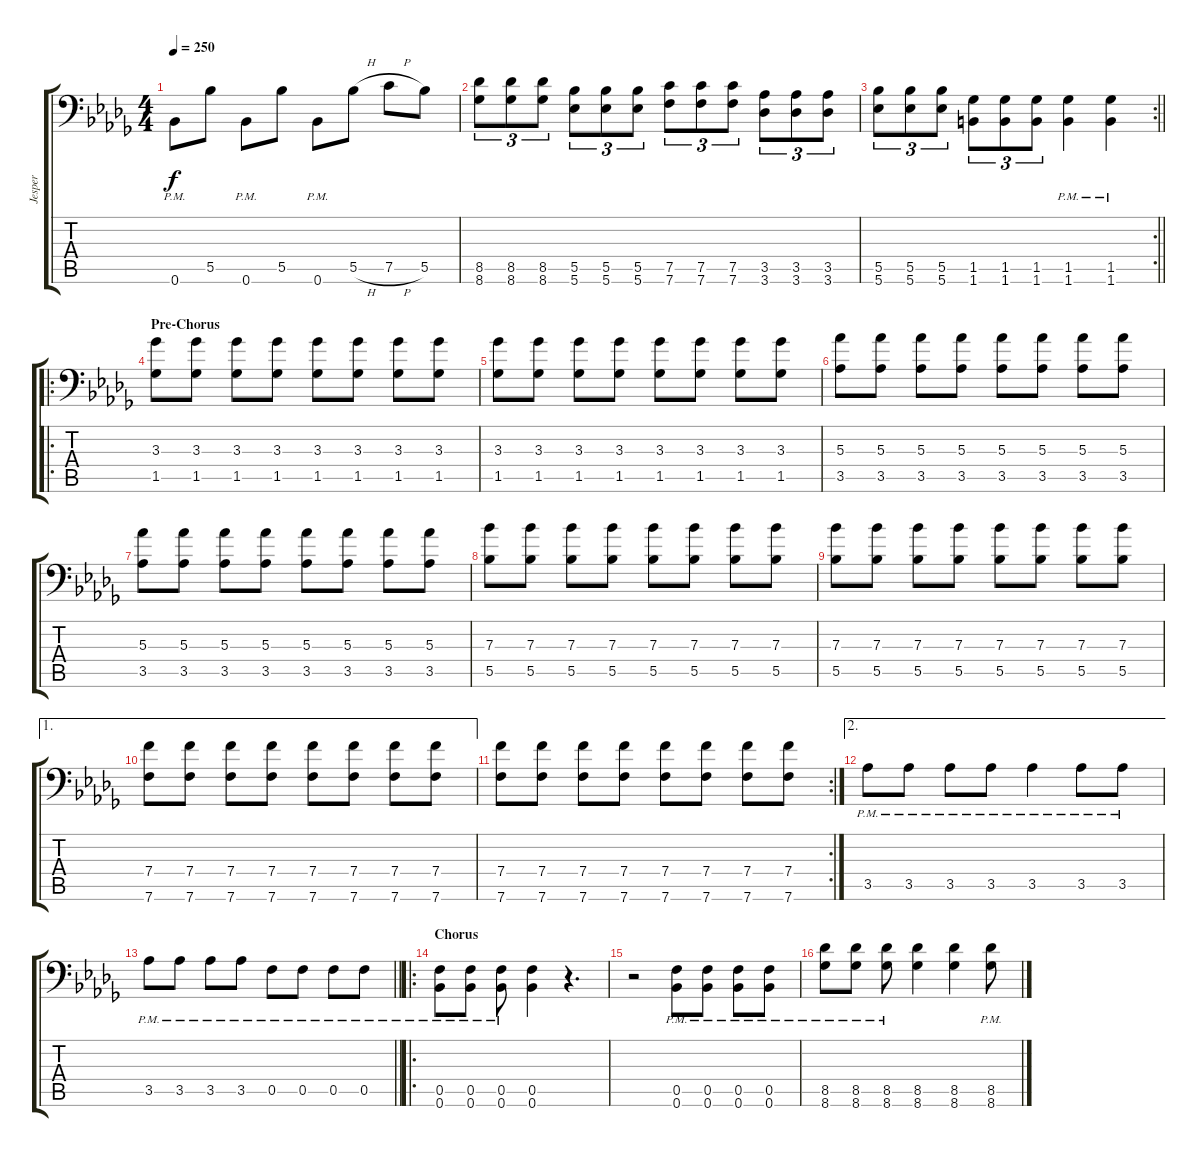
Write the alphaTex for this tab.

\track ("Jesper" "Jesper") {instrument distortionguitar}
\staff {score tabs}
\tuning (C4 G3 Eb3 Bb2 F2 Bb1) {hide}
\ts (4 4)
\tempo 250
\clef f4
\ks bbminor
0.6{pm}.8{dy f} 5.5.8 0.6{pm}.8 5.5.8 0.6{pm}.8 5.5{h}.8 7.5{h}.8 5.5.8 |
(8.5 8.6).8{tu (3 2)} (8.5 8.6).8{tu (3 2)} (8.5 8.6).8{tu (3 2)} (5.5 5.6).8{tu (3 2)} (5.5 5.6).8{tu (3 2)} (5.5 5.6).8{tu (3 2)} (7.5 7.6).8{tu (3 2)} (7.5 7.6).8{tu (3 2)} (7.5 7.6).8{tu (3 2)} (3.5 3.6).8{tu (3 2)} (3.5 3.6).8{tu (3 2)} (3.5 3.6).8{tu (3 2)} |
\rc 2
\barLineRight lightlight
(5.5 5.6).8{tu (3 2)} (5.5 5.6).8{tu (3 2)} (5.5 5.6).8{tu (3 2)} (1.5 1.6).8{tu (3 2)} (1.5 1.6).8{tu (3 2)} (1.5 1.6).8{tu (3 2)} (1.5{pm} 1.6{pm}).4 (1.5{pm} 1.6{pm}).4 |
\ro
\section ("" "Pre-Chorus")
(3.3 1.5).8 (3.3 1.5).8 (3.3 1.5).8 (3.3 1.5).8 (3.3 1.5).8 (3.3 1.5).8 (3.3 1.5).8 (3.3 1.5).8 |
(3.3 1.5).8 (3.3 1.5).8 (3.3 1.5).8 (3.3 1.5).8 (3.3 1.5).8 (3.3 1.5).8 (3.3 1.5).8 (3.3 1.5).8 |
(5.3 3.5).8 (5.3 3.5).8 (5.3 3.5).8 (5.3 3.5).8 (5.3 3.5).8 (5.3 3.5).8 (5.3 3.5).8 (5.3 3.5).8 |
(5.3 3.5).8 (5.3 3.5).8 (5.3 3.5).8 (5.3 3.5).8 (5.3 3.5).8 (5.3 3.5).8 (5.3 3.5).8 (5.3 3.5).8 |
(7.3 5.5).8 (7.3 5.5).8 (7.3 5.5).8 (7.3 5.5).8 (7.3 5.5).8 (7.3 5.5).8 (7.3 5.5).8 (7.3 5.5).8 |
(7.3 5.5).8 (7.3 5.5).8 (7.3 5.5).8 (7.3 5.5).8 (7.3 5.5).8 (7.3 5.5).8 (7.3 5.5).8 (7.3 5.5).8 |
\ae 1
(7.4 7.6).8 (7.4 7.6).8 (7.4 7.6).8 (7.4 7.6).8 (7.4 7.6).8 (7.4 7.6).8 (7.4 7.6).8 (7.4 7.6).8 |
\rc 2
(7.4 7.6).8 (7.4 7.6).8 (7.4 7.6).8 (7.4 7.6).8 (7.4 7.6).8 (7.4 7.6).8 (7.4 7.6).8 (7.4 7.6).8 |
\ae 2
3.5{pm}.8 3.5{pm}.8 3.5{pm}.8 3.5{pm}.8 3.5{pm}.4 3.5{pm}.8 3.5{pm}.8 |
\barLineRight lightlight
3.5{pm}.8 3.5{pm}.8 3.5{pm}.8 3.5{pm}.8 0.5{pm}.8 0.5{pm}.8 0.5{pm}.8 0.5{pm}.8 |
\ro
\section ("" "Chorus")
(0.5{pm} 0.6{pm}).8 (0.5{pm} 0.6{pm}).8 (0.5{pm} 0.6{pm}).8 (0.5 0.6).4 r.4{d} |
r.2 (0.5{pm} 0.6{pm}).8 (0.5{pm} 0.6{pm}).8 (0.5{pm} 0.6{pm}).8 (0.5{pm} 0.6{pm}).8 |
(8.5{pm} 8.6{pm}).8 (8.5{pm} 8.6{pm}).8 (8.5{pm} 8.6{pm}).8 (8.5 8.6).4 (8.5 8.6).4 (8.5{pm} 8.6{pm}).8
